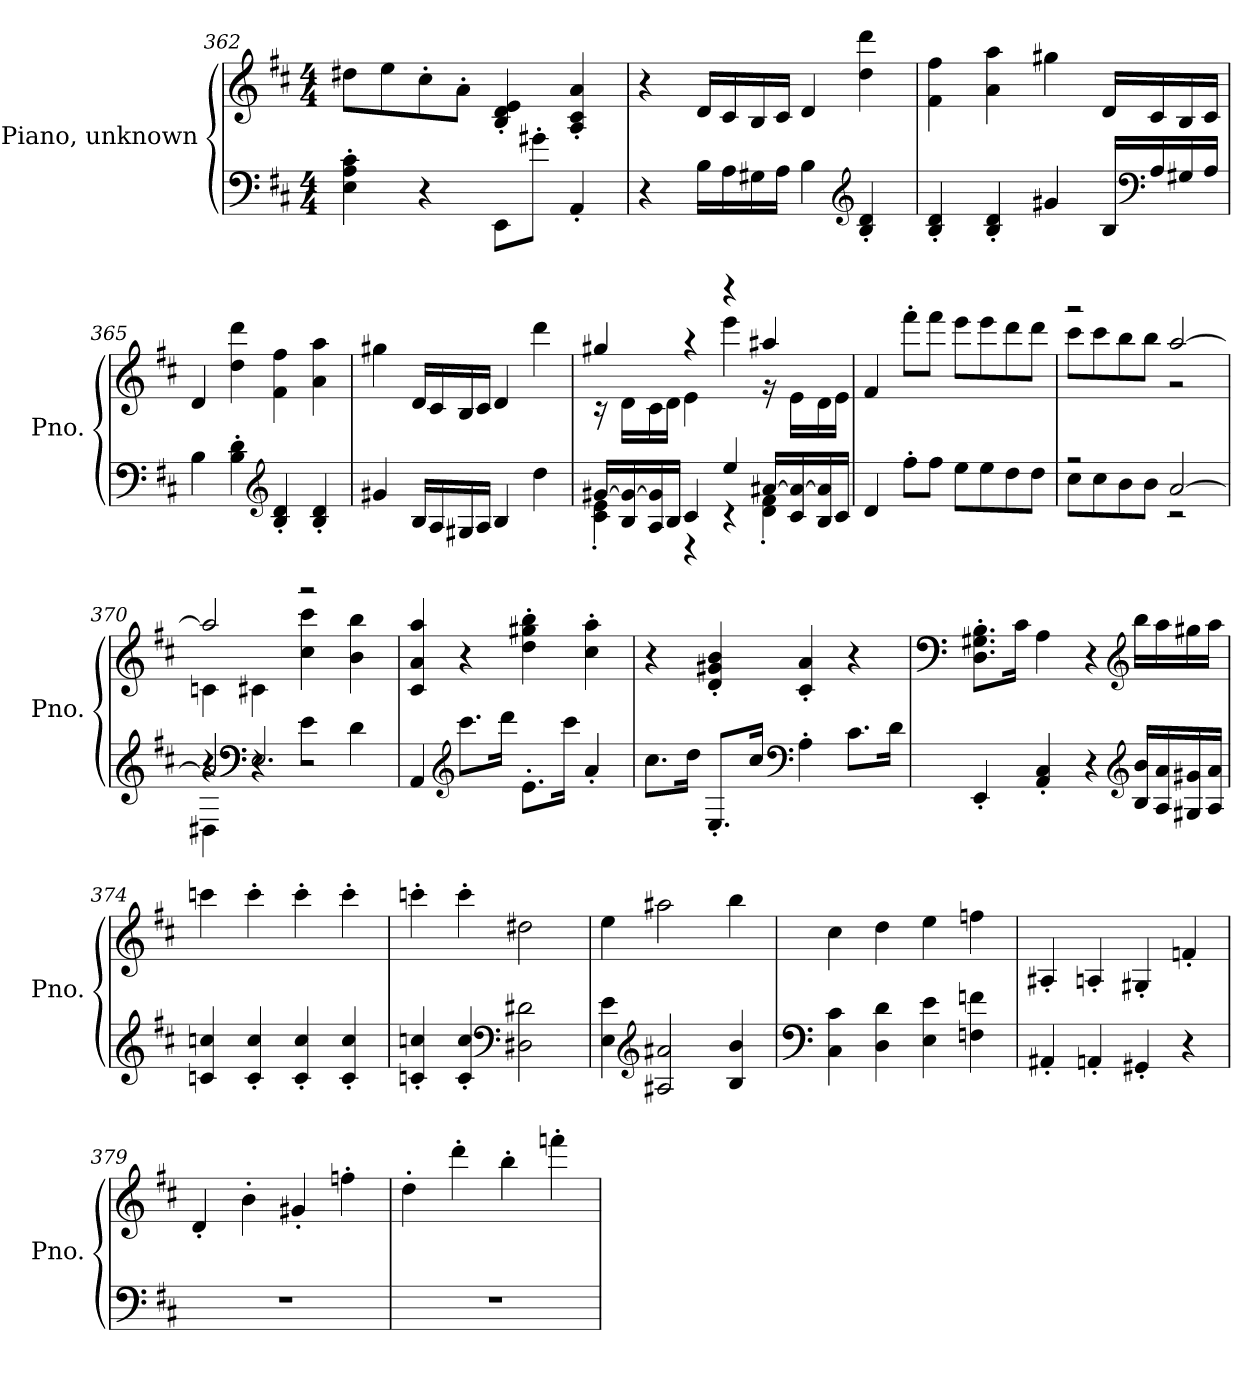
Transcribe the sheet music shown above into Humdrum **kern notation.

**kern	**kern
*part1	*part1
*staff2	*staff1
*I"Piano, unknown	*
*I'Pno.	*
*clefF4	*clefG2
*k[f#c#]	*k[f#c#]
*M4/4	*M4/4
=362	=362
4E\' 4A\' 4c#\'	8dd#X\L
.	8ee\
4r	8cc#'\
.	8a'\J
8EE\L	4B/' 4d/' 4e/'
8g#X'\J	.
4AA'/	4A/' 4c#/' 4a/'
=363	=363
4r	4r
16B\LL	16d/LL
16A\	16c#/
16G#X\	16B/
16A\JJ	16c#/JJ
4B\	4d/
*clefG2	*
4B/' 4d/'	4dd\ 4ddd\
!!LO:LB:g=z
=364	=364
4B/' 4d/'	4f#\ 4ff#\
4B/' 4d/'	4a\ 4aa\
4g#X/	4gg#X\
16B/LL	16d/LL
*clefF4	*
16A/	16c#/
16G#X/	16B/
16A/JJ	16c#/JJ
=365	=365
4B\	4d/
4B\' 4d\'	4dd\ 4ddd\
*clefG2	*
4B/' 4d/'	4f#\ 4ff#\
4B/' 4d/'	4a\ 4aa\
=366	=366
4g#X/	4gg#X\
16B/LL	16d/LL
16A/	16c#/
16G#X/	16B/
16A/JJ	16c#/JJ
4B/	4d/
4dd\	4ddd\
=367	=367
*^	*^
[16g#X/LL	4c#\' 4e\'	4gg#X/	16r
16B/ 16g#/_	.	.	16d\LL
16A/ 16g#/]	.	.	16c#\
16B/JJ	.	.	16d\JJ
4c#/	4r	4r	4e\
4ee/	4r	4r	4eee\
[16a#X/LL	4d\' 4f#\'	4aa#X/	16r
16c#/ 16a#/_	.	.	16e\LL
16B/ 16a#/]	.	.	16d\
16c#/JJ	.	.	16e\JJ
*v	*v	*	*
*	*v	*v
!!LO:PB:g=z
=368	=368
4d/	4f#/
8ff#'\L	8fff#'\L
8ff#\J	8fff#\J
8ee\L	8eee\L
8ee\	8eee\
8dd\	8ddd\
8dd\J	8ddd\J
=369	=369
*^	*^
2r	8cc#\L	2r	8ccc#\L
.	8cc#\	.	8ccc#\
.	8b\	.	8bb\
.	8b\J	.	8bb\J
[2a/	2r	[2aa/	2r
=370	=370	=370	=370
*	*^	*	*
2a/]	4D#X\	4r	2aa/]	4cn\
*clefF4	*	*	*	*
.	4r	2.E/	.	4c#X\
2r	4e\	.	2r	4cc#\ 4ccc#\
.	4d\	.	.	4b\ 4bb\
*v	*v	*v	*	*
*	*v	*v
=371	=371
4AA/	4c#/ 4a/ 4aa/
*clefG2	*
8.ccc#\L	4r
16ddd\Jk	.
8.e'\L	4dd\' 4gg#X\' 4bb\'
16ccc#\Jk	.
4a'/	4cc#\' 4aa\'
!!LO:LB:g=z
=372	=372
8.cc#\L	4r
16dd\Jk	.
8.E'/L	4d/' 4g#X/' 4b/'
16cc#/Jk	.
*clefF4	*
4A'\	4c#/' 4a/'
8.c#\L	4r
16d\Jk	.
=373	=373
*	*clefF4
4EE'/	8.D\' 8.G#X\' 8.B\'L
.	16c#\Jk
4AA/' 4C#/'	4A\
4r	4r
*clefG2	*clefG2
16B/ 16b/LL	16bb\LL
16A/ 16a/	16aa\
16G#X/ 16g#X/	16gg#X\
16A/ 16a/JJ	16aa\JJ
=374	=374
4cn/ 4ccn/	4cccn\
4c/' 4cc/'	4ccc'\
4c/' 4cc/'	4ccc'\
4c/' 4cc/'	4ccc'\
=375	=375
4cn/' 4ccn/'	4cccn'\
4c/' 4cc/'	4ccc'\
*clefF4	*
2D#X\ 2d#X\	2dd#X\
!!LO:LB:g=z
=376	=376
4E\ 4e\	4ee\
*clefG2	*
2A#X/ 2a#X/	2aa#X\
4B/ 4b/	4bb\
=377	=377
*clefF4	*
4C#\ 4c#\	4cc#\
4D\ 4d\	4dd\
4E\ 4e\	4ee\
4Fn\ 4fn\	4ffn\
=378	=378
4AA#X'/	4A#X'/
4AAn'/	4An'/
4GG#X'/	4G#X'/
4r	4fn'/
=379	=379
1r	4d'/
.	4b'\
.	4g#X'/
.	4ffn'\
=380	=380
1r	4dd'\
.	4ddd'\
.	4bb'\
.	4fffn'\
=	=
*-	*-
